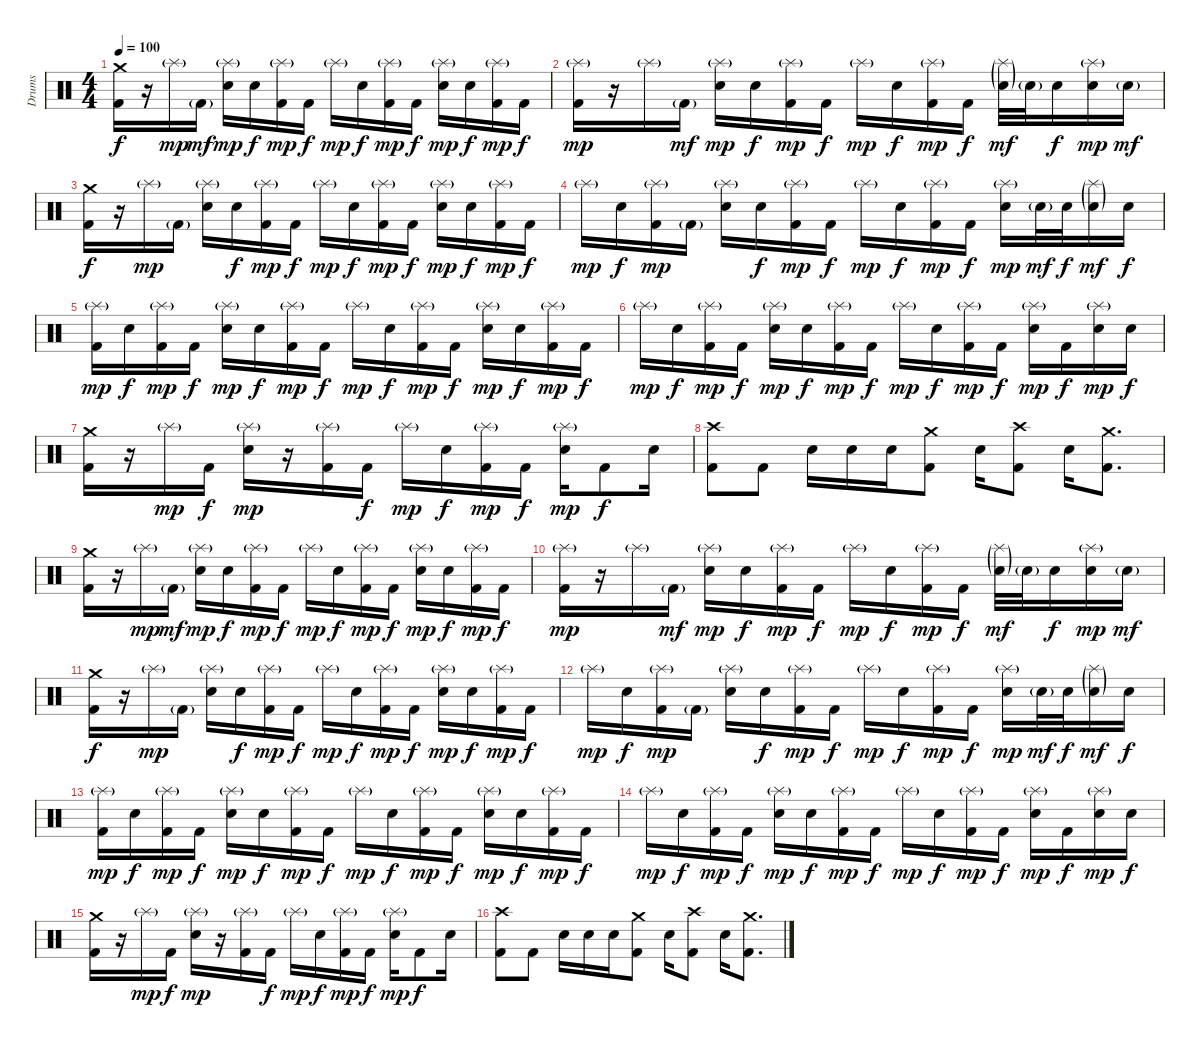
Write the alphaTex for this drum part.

\track ("Drums" "Drums") {instrument percussion}
\staff {score}
\articulation defaults
\ts (4 4)
\tempo 100
\clef neutral
\ks c
("Crash medium (hit)" "Kick (hit) 2").16{dy f} r.16 "Splash (hit)"{g}.16{dy mp} "Kick (hit) 2"{g}.16{dy mf} ("Splash (hit)"{g} "Electric Snare (hit)").16{dy mp} "Electric Snare (hit)".16{dy f} ("Splash (hit)"{g} "Kick (hit) 2").16{dy mp} "Kick (hit) 2".16{dy f} "Splash (hit)"{g}.16{dy mp} "Electric Snare (hit)".16{dy f} ("Splash (hit)"{g} "Kick (hit) 2").16{dy mp} "Kick (hit) 2".16{dy f} ("Splash (hit)"{g} "Electric Snare (hit)").16{dy mp} "Electric Snare (hit)".16{dy f} ("Splash (hit)"{g} "Kick (hit) 2").16{dy mp} "Kick (hit) 2".16{dy f} |
("Splash (hit)"{g} "Kick (hit) 2").16{dy mp} r.16 "Splash (hit)"{g}.16 "Kick (hit) 2"{g}.16{dy mf} ("Splash (hit)"{g} "Electric Snare (hit)").16{dy mp} "Electric Snare (hit)".16{dy f} ("Splash (hit)"{g} "Kick (hit) 2").16{dy mp} "Kick (hit) 2".16{dy f} "Splash (hit)"{g}.16{dy mp} "Electric Snare (hit)".16{dy f} ("Splash (hit)"{g} "Kick (hit) 2").16{dy mp} "Kick (hit) 2".16{dy f} ("Splash (hit)"{g} "Electric Snare (hit)"{g}).32{dy mf} "Electric Snare (hit)"{g}.32 "Electric Snare (hit)".16{dy f} ("Splash (hit)"{g} "Electric Snare (hit)").16{dy mp} "Electric Snare (hit)"{g}.16{dy mf} |
("Crash medium (hit)" "Kick (hit) 2").16{dy f} r.16 "Splash (hit)"{g}.16{dy mp} "Kick (hit) 2"{g}.16 ("Splash (hit)"{g} "Electric Snare (hit)").16 "Electric Snare (hit)".16{dy f} ("Splash (hit)"{g} "Kick (hit) 2").16{dy mp} "Kick (hit) 2".16{dy f} "Splash (hit)"{g}.16{dy mp} "Electric Snare (hit)".16{dy f} ("Splash (hit)"{g} "Kick (hit) 2").16{dy mp} "Kick (hit) 2".16{dy f} ("Splash (hit)"{g} "Electric Snare (hit)").16{dy mp} "Electric Snare (hit)".16{dy f} ("Splash (hit)"{g} "Kick (hit) 2").16{dy mp} "Kick (hit) 2".16{dy f} |
"Splash (hit)"{g}.16{dy mp} "Electric Snare (hit)".16{dy f} ("Splash (hit)"{g} "Kick (hit) 2").16{dy mp} "Kick (hit) 2"{g}.16 ("Splash (hit)"{g} "Electric Snare (hit)").16 "Electric Snare (hit)".16{dy f} ("Splash (hit)"{g} "Kick (hit) 2").16{dy mp} "Kick (hit) 2".16{dy f} "Splash (hit)"{g}.16{dy mp} "Electric Snare (hit)".16{dy f} ("Splash (hit)"{g} "Kick (hit) 2").16{dy mp} "Kick (hit) 2".16{dy f} ("Splash (hit)"{g} "Electric Snare (hit)").16{dy mp} "Electric Snare (hit)"{g}.32{dy mf} "Electric Snare (hit)".32{dy f} ("Splash (hit)"{g} "Electric Snare (hit)"{g}).16{dy mf} "Electric Snare (hit)".16{dy f} |
("Splash (hit)"{g} "Kick (hit) 2").16{dy mp} "Electric Snare (hit)".16{dy f} ("Splash (hit)"{g} "Kick (hit) 2").16{dy mp} "Kick (hit) 2".16{dy f} ("Splash (hit)"{g} "Electric Snare (hit)").16{dy mp} "Electric Snare (hit)".16{dy f} ("Splash (hit)"{g} "Kick (hit) 2").16{dy mp} "Kick (hit) 2".16{dy f} "Splash (hit)"{g}.16{dy mp} "Electric Snare (hit)".16{dy f} ("Splash (hit)"{g} "Kick (hit) 2").16{dy mp} "Kick (hit) 2".16{dy f} ("Splash (hit)"{g} "Electric Snare (hit)").16{dy mp} "Electric Snare (hit)".16{dy f} ("Splash (hit)"{g} "Kick (hit) 2").16{dy mp} "Kick (hit) 2".16{dy f} |
"Splash (hit)"{g}.16{dy mp} "Electric Snare (hit)".16{dy f} ("Splash (hit)"{g} "Kick (hit) 2").16{dy mp} "Kick (hit) 2".16{dy f} ("Splash (hit)"{g} "Electric Snare (hit)").16{dy mp} "Electric Snare (hit)".16{dy f} ("Splash (hit)"{g} "Kick (hit) 2").16{dy mp} "Kick (hit) 2".16{dy f} "Splash (hit)"{g}.16{dy mp} "Electric Snare (hit)".16{dy f} ("Splash (hit)"{g} "Kick (hit) 2").16{dy mp} "Kick (hit) 2".16{dy f} ("Splash (hit)"{g} "Electric Snare (hit)").16{dy mp} "Kick (hit) 2".16{dy f} ("Splash (hit)"{g} "Electric Snare (hit)").16{dy mp} "Electric Snare (hit)".16{dy f} |
("Crash medium (hit)" "Kick (hit) 2").16 r.16 "Splash (hit)"{g}.16{dy mp} "Kick (hit) 2".16{dy f} ("Splash (hit)"{g} "Electric Snare (hit)").16{dy mp} r.16 ("Splash (hit)"{g} "Kick (hit) 2").16 "Kick (hit) 2".16{dy f} "Splash (hit)"{g}.16{dy mp} "Electric Snare (hit)".16{dy f} ("Splash (hit)"{g} "Kick (hit) 2").16{dy mp} "Kick (hit) 2".16{dy f} ("Splash (hit)"{g} "Electric Snare (hit)").16{dy mp} "Kick (hit) 2".8{dy f} "Electric Snare (hit)".16 |
("Crash high (hit)" "Kick (hit) 2").8 "Kick (hit) 2".8 "Electric Snare (hit)".16 "Electric Snare (hit)".16 "Electric Snare (hit)".16 ("Crash medium (hit)" "Kick (hit) 2").8 "Electric Snare (hit)".16 ("Crash high (hit)" "Kick (hit) 2").8 "Electric Snare (hit)".16 ("Crash medium (hit)" "Kick (hit) 2").8{d} |
("Crash medium (hit)" "Kick (hit) 2").16 r.16 "Splash (hit)"{g}.16{dy mp} "Kick (hit) 2"{g}.16{dy mf} ("Splash (hit)"{g} "Electric Snare (hit)").16{dy mp} "Electric Snare (hit)".16{dy f} ("Splash (hit)"{g} "Kick (hit) 2").16{dy mp} "Kick (hit) 2".16{dy f} "Splash (hit)"{g}.16{dy mp} "Electric Snare (hit)".16{dy f} ("Splash (hit)"{g} "Kick (hit) 2").16{dy mp} "Kick (hit) 2".16{dy f} ("Splash (hit)"{g} "Electric Snare (hit)").16{dy mp} "Electric Snare (hit)".16{dy f} ("Splash (hit)"{g} "Kick (hit) 2").16{dy mp} "Kick (hit) 2".16{dy f} |
("Splash (hit)"{g} "Kick (hit) 2").16{dy mp} r.16 "Splash (hit)"{g}.16 "Kick (hit) 2"{g}.16{dy mf} ("Splash (hit)"{g} "Electric Snare (hit)").16{dy mp} "Electric Snare (hit)".16{dy f} ("Splash (hit)"{g} "Kick (hit) 2").16{dy mp} "Kick (hit) 2".16{dy f} "Splash (hit)"{g}.16{dy mp} "Electric Snare (hit)".16{dy f} ("Splash (hit)"{g} "Kick (hit) 2").16{dy mp} "Kick (hit) 2".16{dy f} ("Splash (hit)"{g} "Electric Snare (hit)"{g}).32{dy mf} "Electric Snare (hit)"{g}.32 "Electric Snare (hit)".16{dy f} ("Splash (hit)"{g} "Electric Snare (hit)").16{dy mp} "Electric Snare (hit)"{g}.16{dy mf} |
("Crash medium (hit)" "Kick (hit) 2").16{dy f} r.16 "Splash (hit)"{g}.16{dy mp} "Kick (hit) 2"{g}.16 ("Splash (hit)"{g} "Electric Snare (hit)").16 "Electric Snare (hit)".16{dy f} ("Splash (hit)"{g} "Kick (hit) 2").16{dy mp} "Kick (hit) 2".16{dy f} "Splash (hit)"{g}.16{dy mp} "Electric Snare (hit)".16{dy f} ("Splash (hit)"{g} "Kick (hit) 2").16{dy mp} "Kick (hit) 2".16{dy f} ("Splash (hit)"{g} "Electric Snare (hit)").16{dy mp} "Electric Snare (hit)".16{dy f} ("Splash (hit)"{g} "Kick (hit) 2").16{dy mp} "Kick (hit) 2".16{dy f} |
"Splash (hit)"{g}.16{dy mp} "Electric Snare (hit)".16{dy f} ("Splash (hit)"{g} "Kick (hit) 2").16{dy mp} "Kick (hit) 2"{g}.16 ("Splash (hit)"{g} "Electric Snare (hit)").16 "Electric Snare (hit)".16{dy f} ("Splash (hit)"{g} "Kick (hit) 2").16{dy mp} "Kick (hit) 2".16{dy f} "Splash (hit)"{g}.16{dy mp} "Electric Snare (hit)".16{dy f} ("Splash (hit)"{g} "Kick (hit) 2").16{dy mp} "Kick (hit) 2".16{dy f} ("Splash (hit)"{g} "Electric Snare (hit)").16{dy mp} "Electric Snare (hit)"{g}.32{dy mf} "Electric Snare (hit)".32{dy f} ("Splash (hit)"{g} "Electric Snare (hit)"{g}).16{dy mf} "Electric Snare (hit)".16{dy f} |
("Splash (hit)"{g} "Kick (hit) 2").16{dy mp} "Electric Snare (hit)".16{dy f} ("Splash (hit)"{g} "Kick (hit) 2").16{dy mp} "Kick (hit) 2".16{dy f} ("Splash (hit)"{g} "Electric Snare (hit)").16{dy mp} "Electric Snare (hit)".16{dy f} ("Splash (hit)"{g} "Kick (hit) 2").16{dy mp} "Kick (hit) 2".16{dy f} "Splash (hit)"{g}.16{dy mp} "Electric Snare (hit)".16{dy f} ("Splash (hit)"{g} "Kick (hit) 2").16{dy mp} "Kick (hit) 2".16{dy f} ("Splash (hit)"{g} "Electric Snare (hit)").16{dy mp} "Electric Snare (hit)".16{dy f} ("Splash (hit)"{g} "Kick (hit) 2").16{dy mp} "Kick (hit) 2".16{dy f} |
"Splash (hit)"{g}.16{dy mp} "Electric Snare (hit)".16{dy f} ("Splash (hit)"{g} "Kick (hit) 2").16{dy mp} "Kick (hit) 2".16{dy f} ("Splash (hit)"{g} "Electric Snare (hit)").16{dy mp} "Electric Snare (hit)".16{dy f} ("Splash (hit)"{g} "Kick (hit) 2").16{dy mp} "Kick (hit) 2".16{dy f} "Splash (hit)"{g}.16{dy mp} "Electric Snare (hit)".16{dy f} ("Splash (hit)"{g} "Kick (hit) 2").16{dy mp} "Kick (hit) 2".16{dy f} ("Splash (hit)"{g} "Electric Snare (hit)").16{dy mp} "Kick (hit) 2".16{dy f} ("Splash (hit)"{g} "Electric Snare (hit)").16{dy mp} "Electric Snare (hit)".16{dy f} |
("Crash medium (hit)" "Kick (hit) 2").16 r.16 "Splash (hit)"{g}.16{dy mp} "Kick (hit) 2".16{dy f} ("Splash (hit)"{g} "Electric Snare (hit)").16{dy mp} r.16 ("Splash (hit)"{g} "Kick (hit) 2").16 "Kick (hit) 2".16{dy f} "Splash (hit)"{g}.16{dy mp} "Electric Snare (hit)".16{dy f} ("Splash (hit)"{g} "Kick (hit) 2").16{dy mp} "Kick (hit) 2".16{dy f} ("Splash (hit)"{g} "Electric Snare (hit)").16{dy mp} "Kick (hit) 2".8{dy f} "Electric Snare (hit)".16 |
("Crash high (hit)" "Kick (hit) 2").8 "Kick (hit) 2".8 "Electric Snare (hit)".16 "Electric Snare (hit)".16 "Electric Snare (hit)".16 ("Crash medium (hit)" "Kick (hit) 2").8 "Electric Snare (hit)".16 ("Crash high (hit)" "Kick (hit) 2").8 "Electric Snare (hit)".16 ("Crash medium (hit)" "Kick (hit) 2").8{d}
